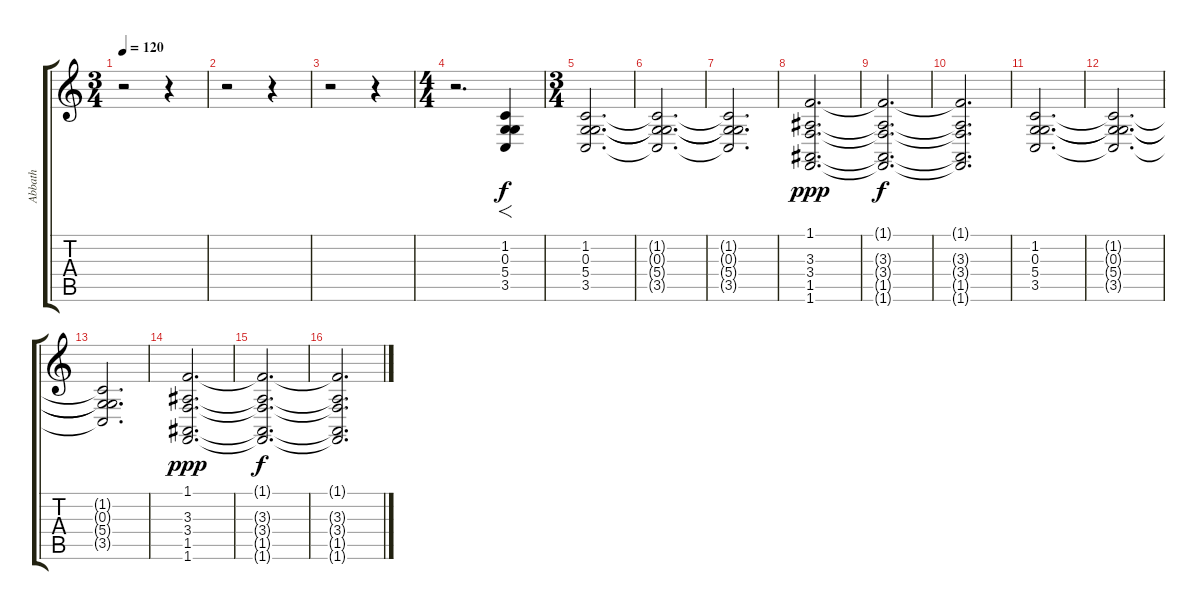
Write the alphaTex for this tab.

\track ("Abbath" "Abbath") {instrument choiraahs}
\staff {score tabs}
\tuning (E4 B3 G3 D3 A2 E2) {hide}
\ts (3 4)
\tempo 120
\clef g2
\ks c
r.2{dy f} r.4 |
r.2 r.4 |
r.2 r.4 |
\ts (4 4)
r.2{d} (1.2 0.3 5.4 3.5).4{f} |
\ts (3 4)
(1.2 0.3 5.4 3.5).2{d} |
(1.2{t} 0.3{t} 5.4{t} 3.5{t}).2{d} |
(1.2{t} 0.3{t} 5.4{t} 3.5{t}).2{d} |
(1.1 3.3 3.4 1.5 1.6).2{d dy ppp} |
(1.1{t} 3.3{t} 3.4{t} 1.5{t} 1.6{t}).2{d dy f} |
(1.1{t} 3.3{t} 3.4{t} 1.5{t} 1.6{t}).2{d} |
(1.2 0.3 5.4 3.5).2{d} |
(1.2{t} 0.3{t} 5.4{t} 3.5{t}).2{d} |
(1.2{t} 0.3{t} 5.4{t} 3.5{t}).2{d} |
(1.1 3.3 3.4 1.5 1.6).2{d dy ppp} |
(1.1{t} 3.3{t} 3.4{t} 1.5{t} 1.6{t}).2{d dy f} |
(1.1{t} 3.3{t} 3.4{t} 1.5{t} 1.6{t}).2{d}
